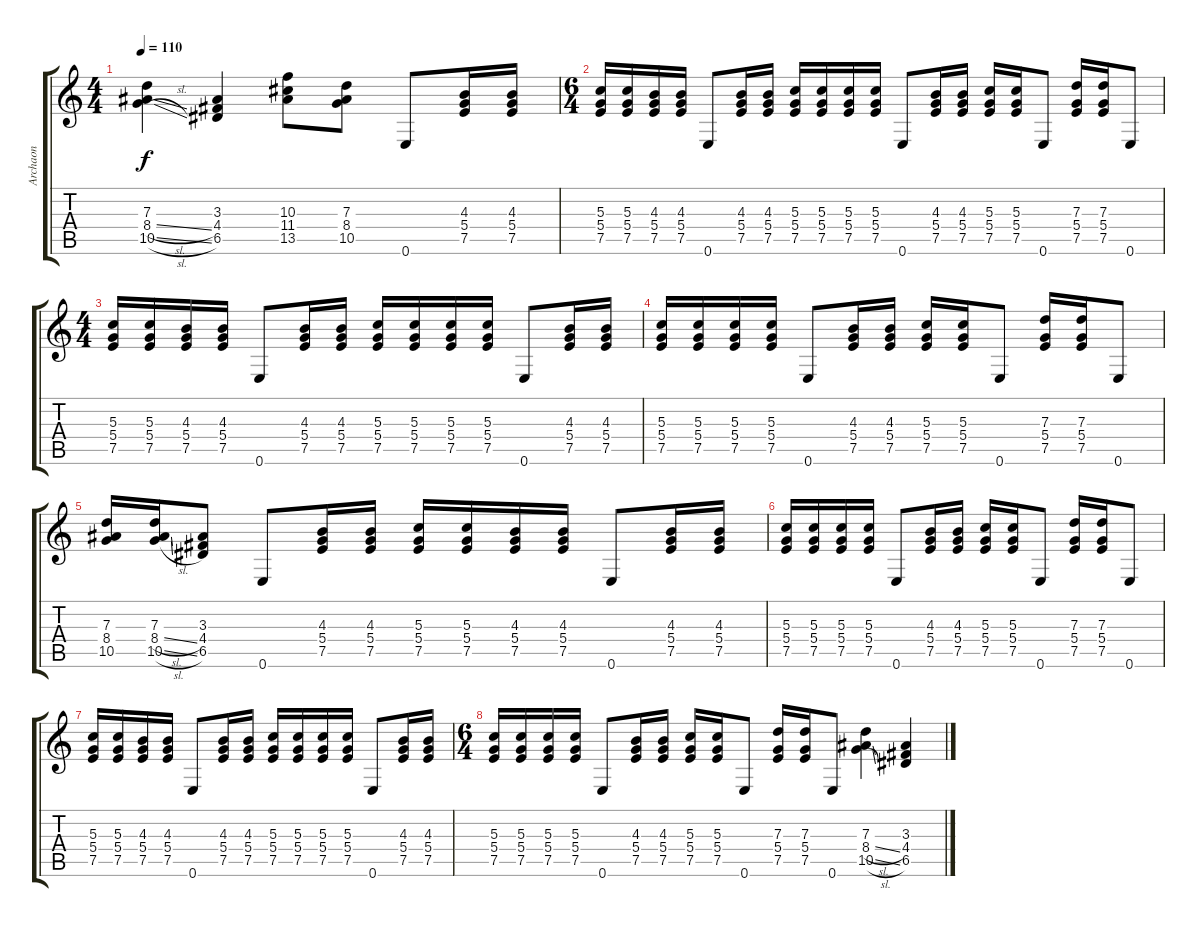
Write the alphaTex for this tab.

\track ("Archaon" "Archaon") {instrument distortionguitar}
\staff {score tabs}
\tuning (E4 B3 G3 D3 A2 E2) {hide}
\ts (4 4)
\tempo 110
\clef g2
\ks c
(7.3 8.4{sl} 10.5{sl}).4{dy f} (3.3 4.4 6.5).4 (10.3 11.4 13.5).8 (7.3 8.4 10.5).8 0.6.8 (4.3 5.4 7.5).16 (4.3 5.4 7.5).16 |
\ts (6 4)
(5.3 5.4 7.5).16 (5.3 5.4 7.5).16 (4.3 5.4 7.5).16 (4.3 5.4 7.5).16 0.6.8 (4.3 5.4 7.5).16 (4.3 5.4 7.5).16 (5.3 5.4 7.5).16 (5.3 5.4 7.5).16 (5.3 5.4 7.5).16 (5.3 5.4 7.5).16 0.6.8 (4.3 5.4 7.5).16 (4.3 5.4 7.5).16 (5.3 5.4 7.5).16 (5.3 5.4 7.5).16 0.6.8 (7.3 5.4 7.5).16 (7.3 5.4 7.5).16 0.6.8 |
\ts (4 4)
(5.3 5.4 7.5).16 (5.3 5.4 7.5).16 (4.3 5.4 7.5).16 (4.3 5.4 7.5).16 0.6.8 (4.3 5.4 7.5).16 (4.3 5.4 7.5).16 (5.3 5.4 7.5).16 (5.3 5.4 7.5).16 (5.3 5.4 7.5).16 (5.3 5.4 7.5).16 0.6.8 (4.3 5.4 7.5).16 (4.3 5.4 7.5).16 |
(5.3 5.4 7.5).16 (5.3 5.4 7.5).16 (5.3 5.4 7.5).16 (5.3 5.4 7.5).16 0.6.8 (4.3 5.4 7.5).16 (4.3 5.4 7.5).16 (5.3 5.4 7.5).16 (5.3 5.4 7.5).16 0.6.8 (7.3 5.4 7.5).16 (7.3 5.4 7.5).16 0.6.8 |
(7.3 8.4 10.5).16 (7.3 8.4{sl} 10.5{sl}).16 (3.3 4.4 6.5).8 0.6.8 (4.3 5.4 7.5).16 (4.3 5.4 7.5).16 (5.3 5.4 7.5).16 (5.3 5.4 7.5).16 (4.3 5.4 7.5).16 (4.3 5.4 7.5).16 0.6.8 (4.3 5.4 7.5).16 (4.3 5.4 7.5).16 |
(5.3 5.4 7.5).16 (5.3 5.4 7.5).16 (5.3 5.4 7.5).16 (5.3 5.4 7.5).16 0.6.8 (4.3 5.4 7.5).16 (4.3 5.4 7.5).16 (5.3 5.4 7.5).16 (5.3 5.4 7.5).16 0.6.8 (7.3 5.4 7.5).16 (7.3 5.4 7.5).16 0.6.8 |
(5.3 5.4 7.5).16 (5.3 5.4 7.5).16 (4.3 5.4 7.5).16 (4.3 5.4 7.5).16 0.6.8 (4.3 5.4 7.5).16 (4.3 5.4 7.5).16 (5.3 5.4 7.5).16 (5.3 5.4 7.5).16 (5.3 5.4 7.5).16 (5.3 5.4 7.5).16 0.6.8 (4.3 5.4 7.5).16 (4.3 5.4 7.5).16 |
\ts (6 4)
(5.3 5.4 7.5).16 (5.3 5.4 7.5).16 (5.3 5.4 7.5).16 (5.3 5.4 7.5).16 0.6.8 (4.3 5.4 7.5).16 (4.3 5.4 7.5).16 (5.3 5.4 7.5).16 (5.3 5.4 7.5).16 0.6.8 (7.3 5.4 7.5).16 (7.3 5.4 7.5).16 0.6.8 (7.3 8.4{sl} 10.5{sl}).4 (3.3 4.4 6.5).4
